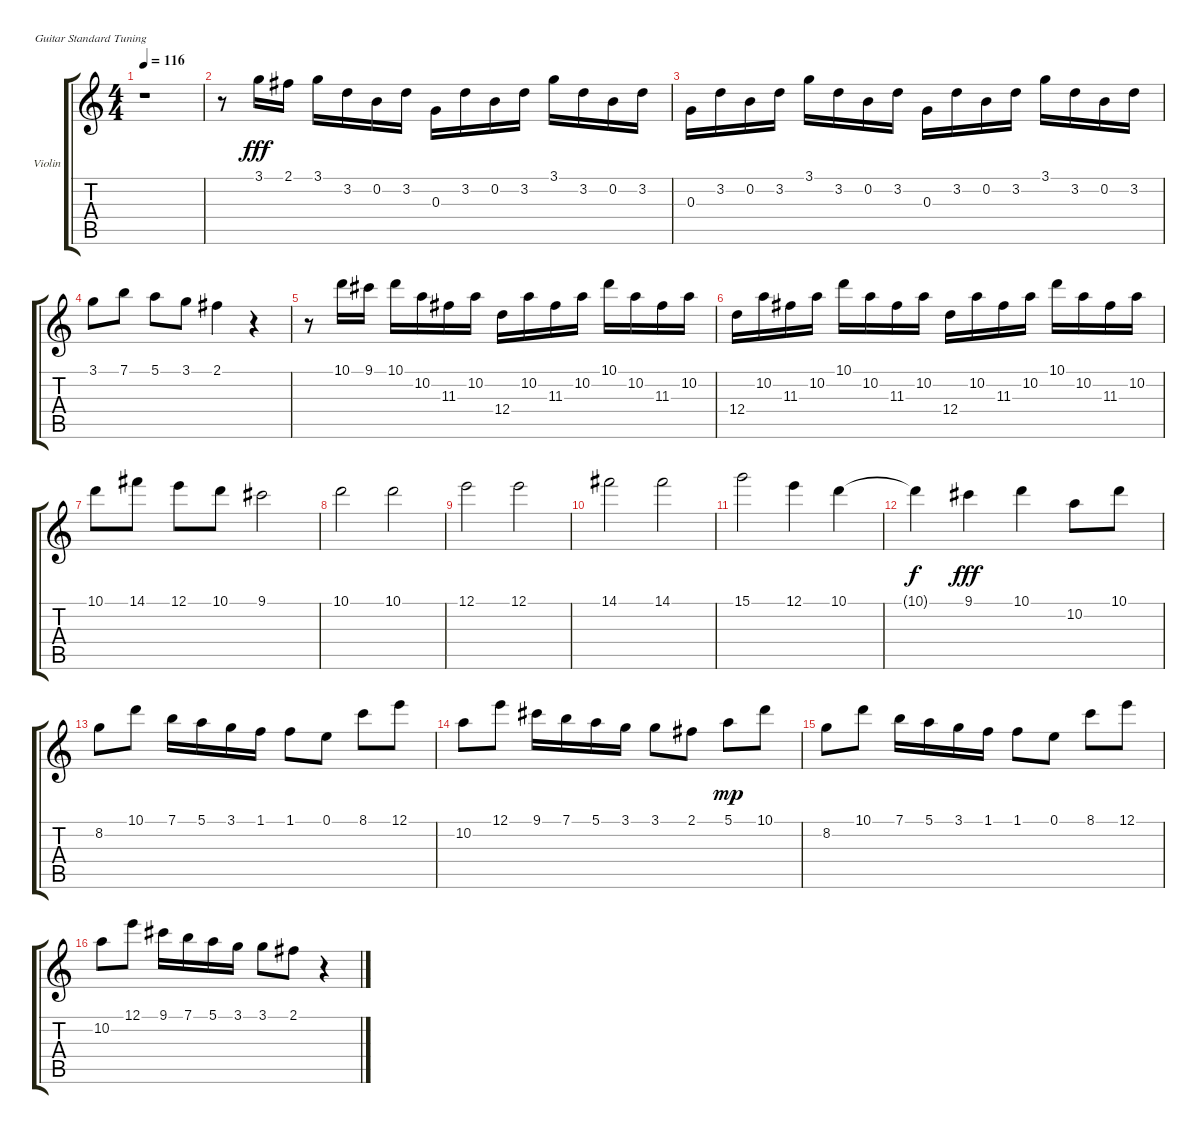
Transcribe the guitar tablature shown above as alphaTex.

\bracketExtendMode groupsimilarinstruments
\firstSystemTrackNameOrientation horizontal
\otherSystemsTrackNameOrientation horizontal
\track ("Strings" "Violin") {instrument acousticguitarsteel}
\staff {score tabs}
\tuning (E4 B3 G3 D3 A2 E2)
\ts (4 4)
\tempo 116
\clef g2
\ks c
r.1{dy fff instrument acousticguitarsteel} |
r.8 3.1.16 2.1.16 3.1.16 3.2.16 0.2.16 3.2.16 0.3.16 3.2.16 0.2.16 3.2.16 3.1.16 3.2.16 0.2.16 3.2.16 |
0.3.16 3.2.16 0.2.16 3.2.16 3.1.16 3.2.16 0.2.16 3.2.16 0.3.16 3.2.16 0.2.16 3.2.16 3.1.16 3.2.16 0.2.16 3.2.16 |
3.1.8 7.1.8 5.1.8 3.1.8 2.1.4 r.4 |
r.8 10.1.16 9.1.16 10.1.16 10.2.16 11.3.16 10.2.16 12.4.16 10.2.16 11.3.16 10.2.16 10.1.16 10.2.16 11.3.16 10.2.16 |
12.4.16 10.2.16 11.3.16 10.2.16 10.1.16 10.2.16 11.3.16 10.2.16 12.4.16 10.2.16 11.3.16 10.2.16 10.1.16 10.2.16 11.3.16 10.2.16 |
10.1.8 14.1.8 12.1.8 10.1.8 9.1.2 |
10.1.2 10.1.2 |
12.1.2 12.1.2 |
14.1.2 14.1.2 |
15.1.2 12.1.4 10.1.4 |
10.1{t}.4{dy f} 9.1.4{dy fff} 10.1.4 10.2.8 10.1.8 |
8.2.8 10.1.8 7.1.16 5.1.16 3.1.16 1.1.16 1.1.8 0.1.8 8.1.8 12.1.8 |
10.2.8 12.1.8 9.1.16 7.1.16 5.1.16 3.1.16 3.1.8 2.1.8 5.1.8{dy mp} 10.1.8 |
8.2.8 10.1.8 7.1.16 5.1.16 3.1.16 1.1.16 1.1.8 0.1.8 8.1.8 12.1.8 |
10.2.8 12.1.8 9.1.16 7.1.16 5.1.16 3.1.16 3.1.8 2.1.8 r.4
